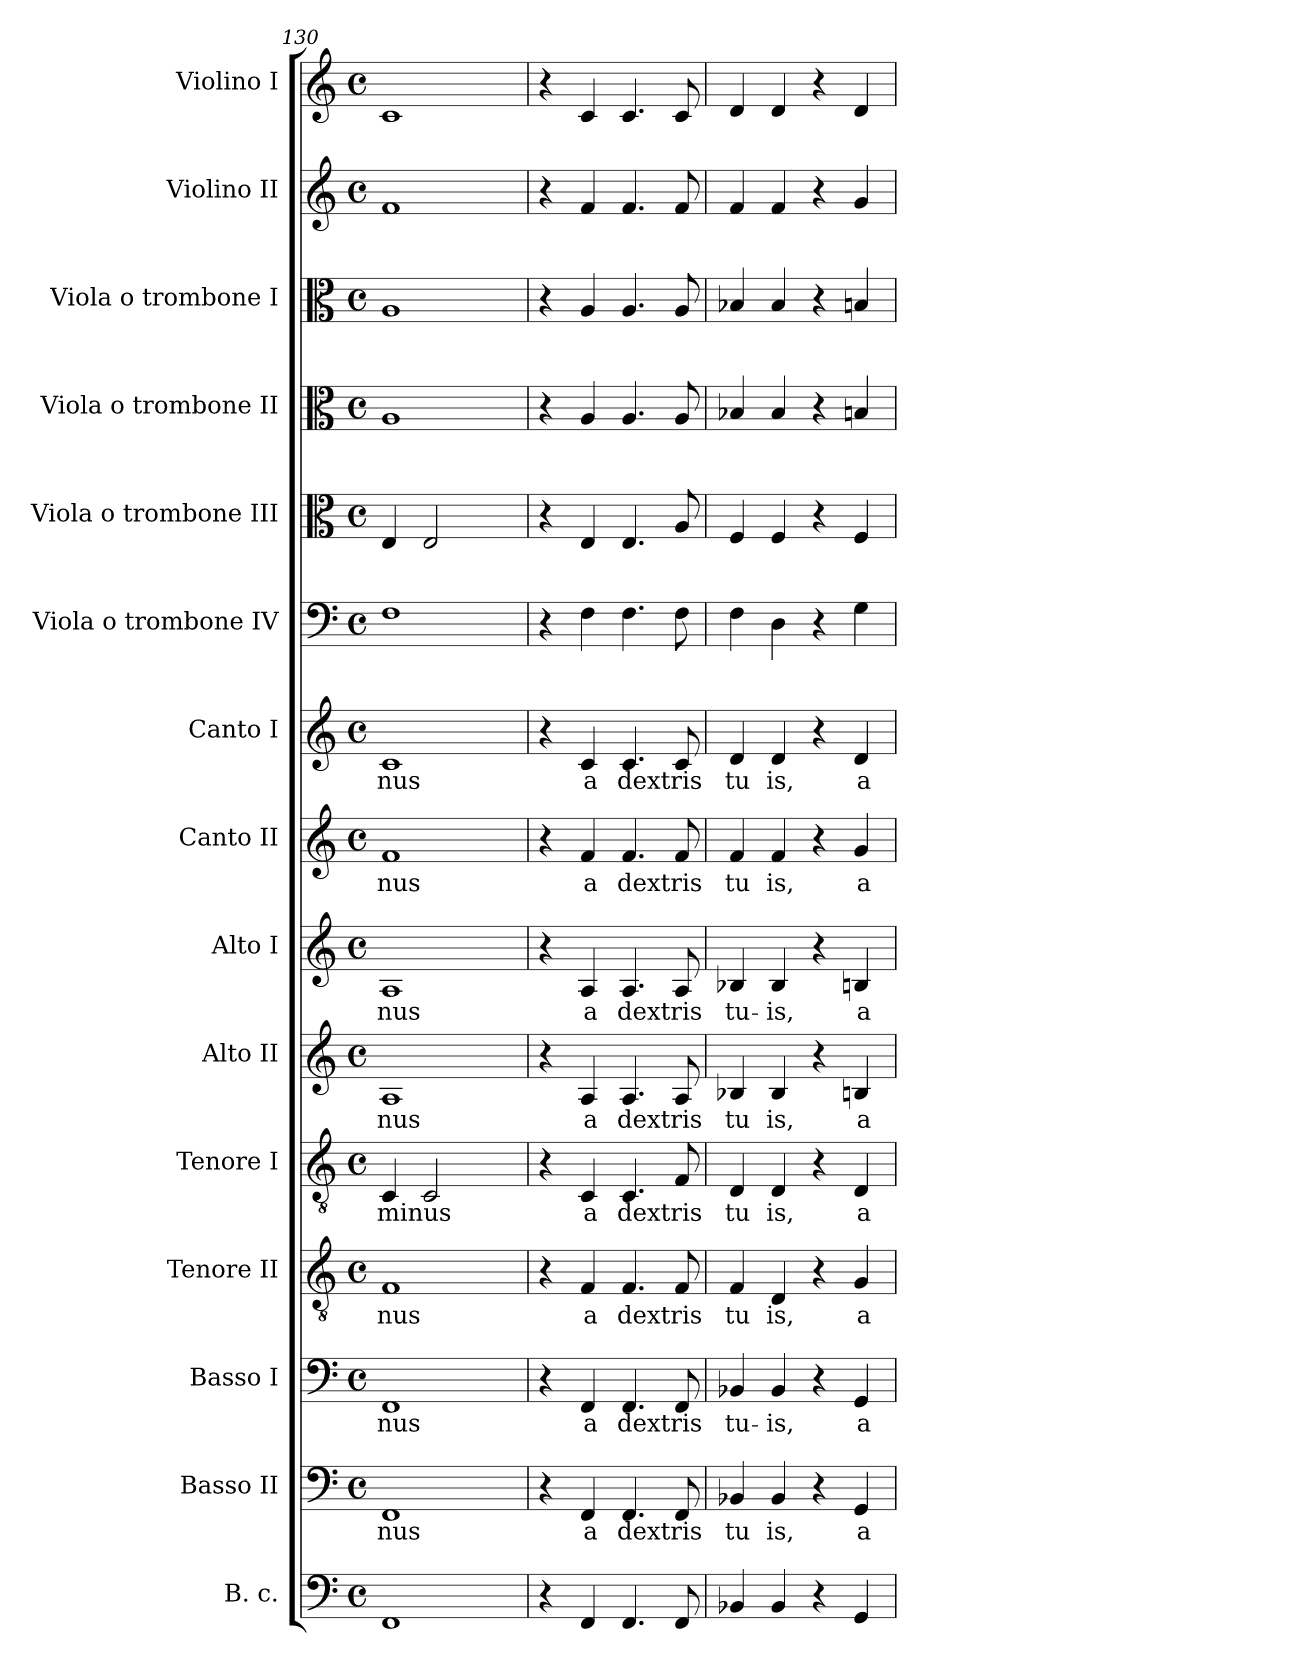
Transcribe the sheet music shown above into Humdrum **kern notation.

**kern	**kern	**text	**kern	**text	**kern	**text	**kern	**text	**kern	**text	**kern	**text	**kern	**text	**kern	**text	**kern	**kern	**kern	**kern	**kern	**kern
*part15	*part14	*part14	*part13	*part13	*part12	*part12	*part11	*part11	*part10	*part10	*part9	*part9	*part8	*part8	*part7	*part7	*part6	*part5	*part4	*part3	*part2	*part1
*staff15	*staff14	*staff14	*staff13	*staff13	*staff12	*staff12	*staff11	*staff11	*staff10	*staff10	*staff9	*staff9	*staff8	*staff8	*staff7	*staff7	*staff6	*staff5	*staff4	*staff3	*staff2	*staff1
*I"B. c.	*I"Basso II	*	*I"Basso I	*	*I"Tenore II	*	*I"Tenore I	*	*I"Alto II	*	*I"Alto I	*	*I"Canto II	*	*I"Canto I	*	*I"Viola o trombone IV	*I"Viola o trombone III	*I"Viola o trombone II	*I"Viola o trombone I	*I"Violino II	*I"Violino I
*	*	*	*	*	*	*	*	*	*	*	*	*	*	*	*	*	*I'Vla	*I'Vla	*I'Vla	*I'Vla	*I'Vln	*I'Vln
!!LO:PB:g=z
*clefF4	*clefF4	*	*clefF4	*	*clefGv2	*	*clefGv2	*	*clefG2	*	*clefG2	*	*clefG2	*	*clefG2	*	*clefF4	*clefC3	*clefC3	*clefC3	*clefG2	*clefG2
*k[]	*k[]	*	*k[]	*	*k[]	*	*k[]	*	*k[]	*	*k[]	*	*k[]	*	*k[]	*	*k[]	*k[]	*k[]	*k[]	*k[]	*k[]
*M4/4	*M4/4	*	*M4/4	*	*M4/4	*	*M4/4	*	*M4/4	*	*M4/4	*	*M4/4	*	*M4/4	*	*M4/4	*M4/4	*M4/4	*M4/4	*M4/4	*M4/4
*met(c)	*met(c)	*	*met(c)	*	*met(c)	*	*met(c)	*	*met(c)	*	*met(c)	*	*met(c)	*	*met(c)	*	*met(c)	*met(c)	*met(c)	*met(c)	*met(c)	*met(c)
=130	=130	=130	=130	=130	=130	=130	=130	=130	=130	=130	=130	=130	=130	=130	=130	=130	=130	=130	=130	=130	=130	=130
!	!	!LO:LY:b	!	!LO:LY:b	!	!LO:LY:b	!	!LO:LY:b	!	!LO:LY:b	!	!LO:LY:b	!	!LO:LY:b	!	!LO:LY:b	!	!	!	!	!	!
1FF	1FF	nus	1FF	nus	1F	-nus	4C/	minus	1A	-nus	1A	nus	1f	nus	1c	nus	1F	4E/	1A	1A	1f	1c
.	.	.	.	.	.	.	2C/	.	.	.	.	.	.	.	.	.	.	2E/	.	.	.	.
.	.	.	.	.	.	.	4ryy	.	.	.	.	.	.	.	.	.	.	4ryy	.	.	.	.
=131	=131	=131	=131	=131	=131	=131	=131	=131	=131	=131	=131	=131	=131	=131	=131	=131	=131	=131	=131	=131	=131	=131
4r	4r	.	4r	.	4r	.	4r	.	4r	.	4r	.	4r	.	4r	.	4r	4r	4r	4r	4r	4r
!	!	!LO:LY:b	!	!LO:LY:b	!	!LO:LY:b	!	!LO:LY:b	!	!LO:LY:b	!	!LO:LY:b	!	!LO:LY:b	!	!LO:LY:b	!	!	!	!	!	!
4FF/	4FF/	a	4FF/	a	4F/	a	4C/	a	4A/	a	4A/	a	4f/	a	4c/	a	4F\	4E/	4A/	4A/	4f/	4c/
!	!	!LO:LY:b	!	!LO:LY:b	!	!LO:LY:b	!	!LO:LY:b	!	!LO:LY:b	!	!LO:LY:b	!	!LO:LY:b	!	!LO:LY:b	!	!	!	!	!	!
4.FF/	4.FF/	dextris	4.FF/	dextris	4.F/	dextris	4.C/	dextris	4.A/	dextris	4.A/	dextris	4.f/	dextris	4.c/	dextris	4.F\	4.E/	4.A/	4.A/	4.f/	4.c/
8FF/	8FF/	.	8FF/	.	8F/	.	8F/	.	8A/	.	8A/	.	8f/	.	8c/	.	8F\	8A/	8A/	8A/	8f/	8c/
=132	=132	=132	=132	=132	=132	=132	=132	=132	=132	=132	=132	=132	=132	=132	=132	=132	=132	=132	=132	=132	=132	=132
!	!	!LO:LY:b	!	!LO:LY:b	!	!LO:LY:b	!	!LO:LY:b	!	!LO:LY:b	!	!LO:LY:b	!	!LO:LY:b	!	!LO:LY:b	!	!	!	!	!	!
4BB-X/	4BB-X/	tu	4BB-X/	tu-	4F/	tu	4D/	tu	4B-X/	tu	4B-X/	tu-	4f/	tu	4d/	tu	4F\	4F/	4B-X/	4B-X/	4f/	4d/
!	!	!LO:LY:b	!	!LO:LY:b	!	!LO:LY:b	!	!LO:LY:b	!	!LO:LY:b	!	!LO:LY:b	!	!LO:LY:b	!	!LO:LY:b	!	!	!	!	!	!
4BB-/	4BB-/	is,	4BB-/	-is,	4D/	is,	4D/	is,	4B-/	is,	4B-/	-is,	4f/	is,	4d/	is,	4D\	4F/	4B-/	4B-/	4f/	4d/
4r	4r	.	4r	.	4r	.	4r	.	4r	.	4r	.	4r	.	4r	.	4r	4r	4r	4r	4r	4r
!	!	!LO:LY:b	!	!LO:LY:b	!	!LO:LY:b	!	!LO:LY:b	!	!LO:LY:b	!	!LO:LY:b	!	!LO:LY:b	!	!LO:LY:b	!	!	!	!	!	!
4GG/	4GG/	a	4GG/	a	4G/	a	4D/	a	4Bn/	a	4Bn/	a	4g/	a	4d/	a	4G\	4F/	4Bn/	4Bn/	4g/	4d/
=	=	=	=	=	=	=	=	=	=	=	=	=	=	=	=	=	=	=	=	=	=	=
*-	*-	*-	*-	*-	*-	*-	*-	*-	*-	*-	*-	*-	*-	*-	*-	*-	*-	*-	*-	*-	*-	*-
